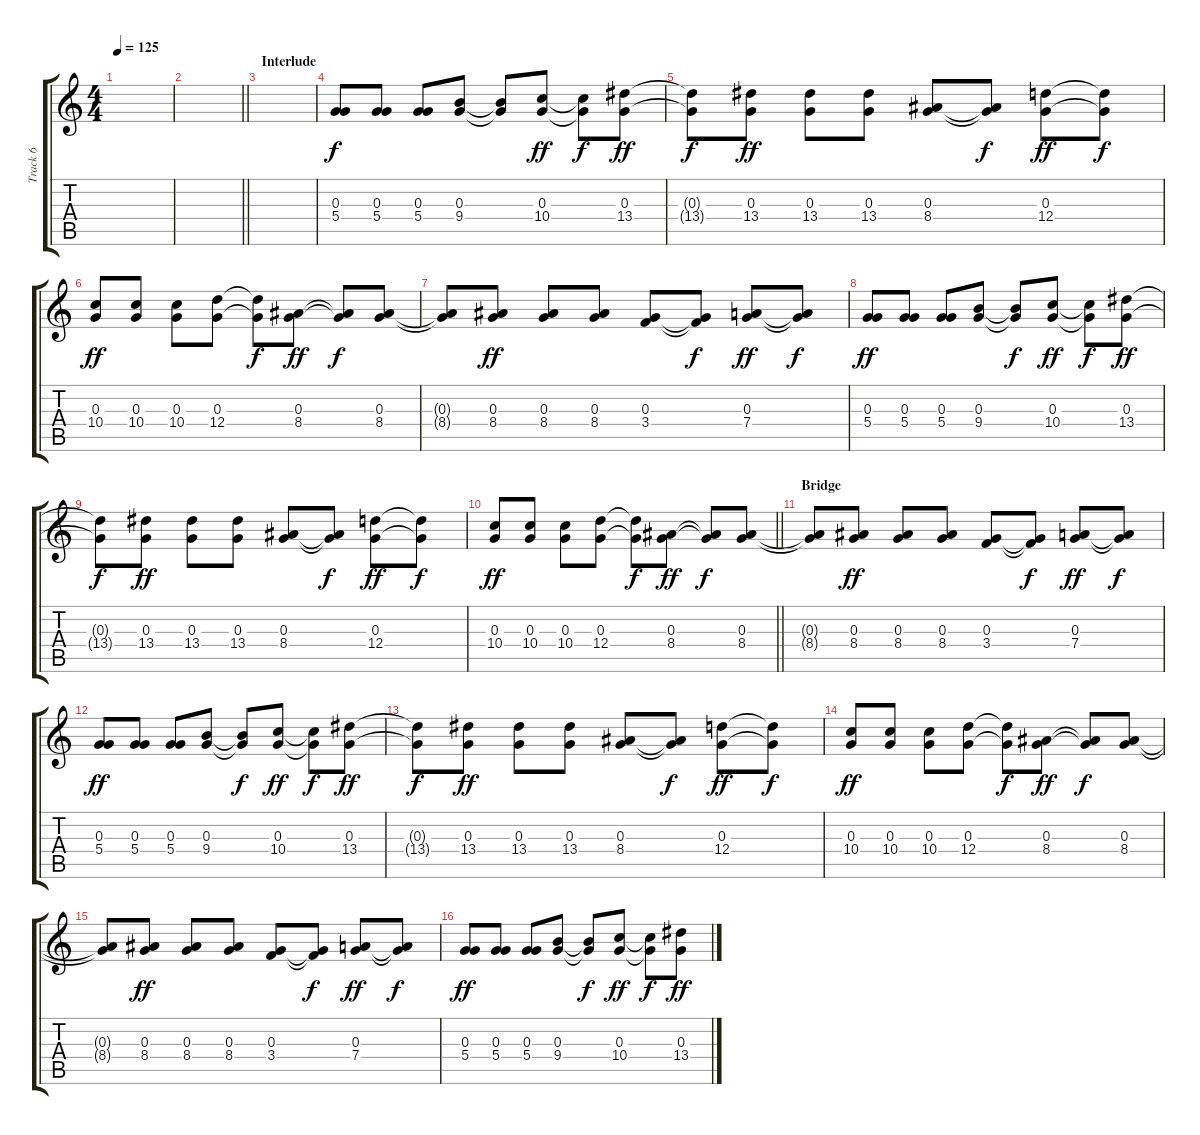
\track ("Track 6" "Track 6") {instrument distortionguitar}
\staff {score tabs}
\tuning (E4 B3 G3 D3 A2 E2) {hide}
\ts (4 4)
\tempo 125
\clef g2
\ks c
|
\barLineRight lightlight
|
\section ("" "Interlude")
|
(0.3 5.4).8 (0.3 5.4).8 (0.3 5.4).8 (0.3 9.4).8 (0.3{t} 9.4{t}).8{dy f} (0.3 10.4).8{dy ff} (0.3{t} 10.4{t}).8{dy f} (0.3 13.4).8{dy ff} |
(0.3{t} 13.4{t}).8{dy f} (0.3 13.4).8{dy ff} (0.3 13.4).8 (0.3 13.4).8 (0.3 8.4).8 (0.3{t} 8.4{t}).8{dy f} (0.3 12.4).8{dy ff} (0.3{t} 12.4{t}).8{dy f} |
(0.3 10.4).8{dy ff} (0.3 10.4).8 (0.3 10.4).8 (0.3 12.4).8 (0.3{t} 12.4{t}).8{dy f} (0.3 8.4).8{dy ff} (0.3{t} 8.4{t}).8{dy f} (0.3 8.4).8 |
(0.3{t} 8.4{t}).8 (0.3 8.4).8{dy ff} (0.3 8.4).8 (0.3 8.4).8 (0.3 3.4).8 (0.3{t} 3.4{t}).8{dy f} (0.3 7.4).8{dy ff} (0.3{t} 7.4{t}).8{dy f} |
(0.3 5.4).8{dy ff} (0.3 5.4).8 (0.3 5.4).8 (0.3 9.4).8 (0.3{t} 9.4{t}).8{dy f} (0.3 10.4).8{dy ff} (0.3{t} 10.4{t}).8{dy f} (0.3 13.4).8{dy ff} |
(0.3{t} 13.4{t}).8{dy f} (0.3 13.4).8{dy ff} (0.3 13.4).8 (0.3 13.4).8 (0.3 8.4).8 (0.3{t} 8.4{t}).8{dy f} (0.3 12.4).8{dy ff} (0.3{t} 12.4{t}).8{dy f} |
\barLineRight lightlight
(0.3 10.4).8{dy ff} (0.3 10.4).8 (0.3 10.4).8 (0.3 12.4).8 (0.3{t} 12.4{t}).8{dy f} (0.3 8.4).8{dy ff} (0.3{t} 8.4{t}).8{dy f} (0.3 8.4).8 |
\section ("" "Bridge")
(0.3{t} 8.4{t}).8 (0.3 8.4).8{dy ff} (0.3 8.4).8 (0.3 8.4).8 (0.3 3.4).8 (0.3{t} 3.4{t}).8{dy f} (0.3 7.4).8{dy ff} (0.3{t} 7.4{t}).8{dy f} |
(0.3 5.4).8{dy ff} (0.3 5.4).8 (0.3 5.4).8 (0.3 9.4).8 (0.3{t} 9.4{t}).8{dy f} (0.3 10.4).8{dy ff} (0.3{t} 10.4{t}).8{dy f} (0.3 13.4).8{dy ff} |
(0.3{t} 13.4{t}).8{dy f} (0.3 13.4).8{dy ff} (0.3 13.4).8 (0.3 13.4).8 (0.3 8.4).8 (0.3{t} 8.4{t}).8{dy f} (0.3 12.4).8{dy ff} (0.3{t} 12.4{t}).8{dy f} |
(0.3 10.4).8{dy ff} (0.3 10.4).8 (0.3 10.4).8 (0.3 12.4).8 (0.3{t} 12.4{t}).8{dy f} (0.3 8.4).8{dy ff} (0.3{t} 8.4{t}).8{dy f} (0.3 8.4).8 |
(0.3{t} 8.4{t}).8 (0.3 8.4).8{dy ff} (0.3 8.4).8 (0.3 8.4).8 (0.3 3.4).8 (0.3{t} 3.4{t}).8{dy f} (0.3 7.4).8{dy ff} (0.3{t} 7.4{t}).8{dy f} |
(0.3 5.4).8{dy ff} (0.3 5.4).8 (0.3 5.4).8 (0.3 9.4).8 (0.3{t} 9.4{t}).8{dy f} (0.3 10.4).8{dy ff} (0.3{t} 10.4{t}).8{dy f} (0.3 13.4).8{dy ff}
